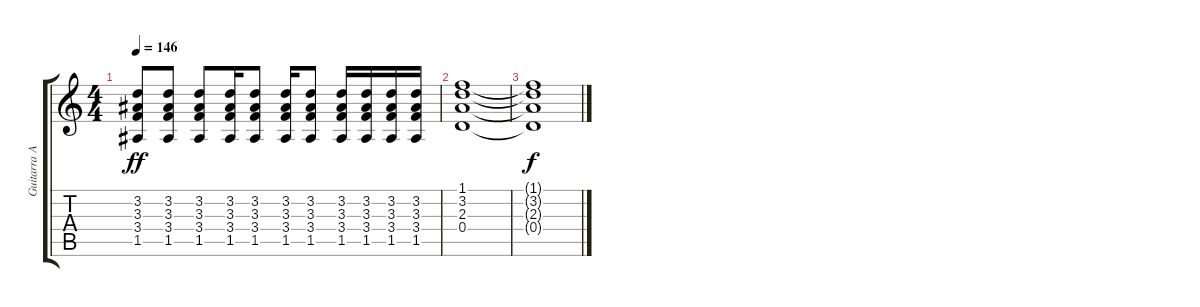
\track ("Guitarra Acustica" "Guitarra A") {instrument acousticguitarsteel}
\staff {score tabs}
\tuning (E4 B3 G3 D3 A2 E2) {hide}
\ts (4 4)
\tempo 146
\clef g2
\ks c
(3.2 3.3 3.4 1.5).8{dy ff} (3.2 3.3 3.4 1.5).8 (3.2 3.3 3.4 1.5).8 (3.2 3.3 3.4 1.5).16 (3.2 3.3 3.4 1.5).8 (3.2 3.3 3.4 1.5).16 (3.2 3.3 3.4 1.5).8 (3.2 3.3 3.4 1.5).16 (3.2 3.3 3.4 1.5).16 (3.2 3.3 3.4 1.5).16 (3.2 3.3 3.4 1.5).16 |
(1.1 3.2 2.3 0.4).1 |
(1.1{t} 3.2{t} 2.3{t} 0.4{t}).1{dy f}
